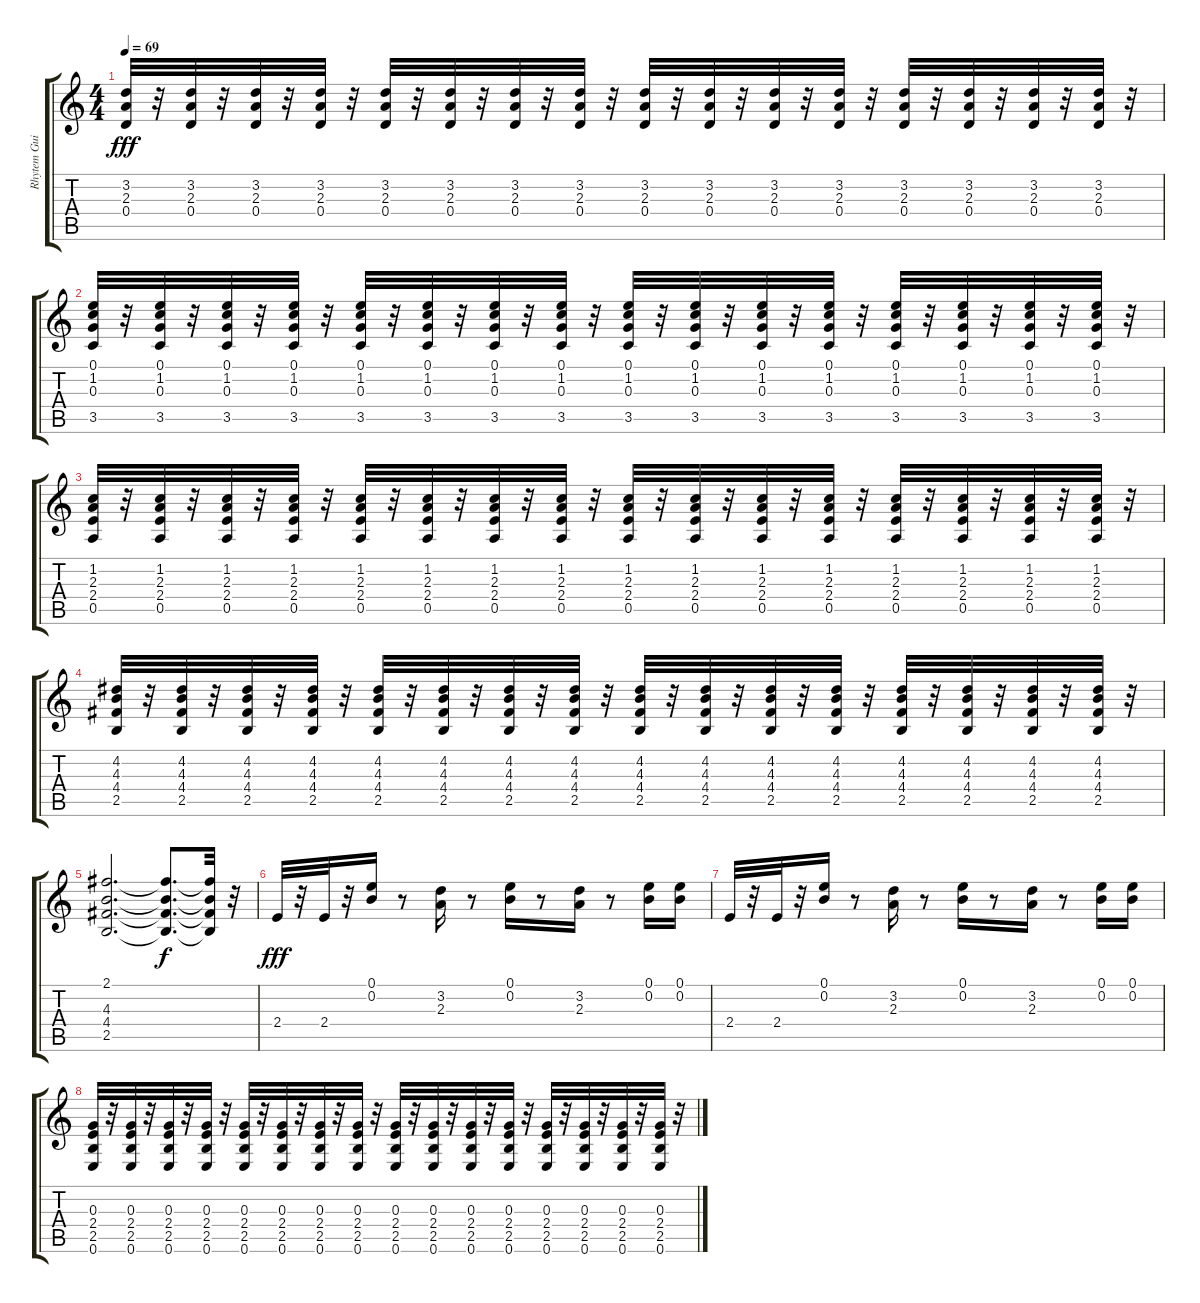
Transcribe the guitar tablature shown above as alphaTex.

\track ("Rhytem Guitar" "Rhytem Gui") {instrument overdrivenguitar}
\staff {score tabs}
\tuning (E4 B3 G3 D3 A2 E2) {hide}
\ts (4 4)
\tempo 69
\clef g2
\ks c
(3.2 2.3 0.4).32{dy fff} r.32 (3.2 2.3 0.4).32 r.32 (3.2 2.3 0.4).32 r.32 (3.2 2.3 0.4).32 r.32 (3.2 2.3 0.4).32 r.32 (3.2 2.3 0.4).32 r.32 (3.2 2.3 0.4).32 r.32 (3.2 2.3 0.4).32 r.32 (3.2 2.3 0.4).32 r.32 (3.2 2.3 0.4).32 r.32 (3.2 2.3 0.4).32 r.32 (3.2 2.3 0.4).32 r.32 (3.2 2.3 0.4).32 r.32 (3.2 2.3 0.4).32 r.32 (3.2 2.3 0.4).32 r.32 (3.2 2.3 0.4).32 r.32 |
(0.1 1.2 0.3 3.5).32 r.32 (0.1 1.2 0.3 3.5).32 r.32 (0.1 1.2 0.3 3.5).32 r.32 (0.1 1.2 0.3 3.5).32 r.32 (0.1 1.2 0.3 3.5).32 r.32 (0.1 1.2 0.3 3.5).32 r.32 (0.1 1.2 0.3 3.5).32 r.32 (0.1 1.2 0.3 3.5).32 r.32 (0.1 1.2 0.3 3.5).32 r.32 (0.1 1.2 0.3 3.5).32 r.32 (0.1 1.2 0.3 3.5).32 r.32 (0.1 1.2 0.3 3.5).32 r.32 (0.1 1.2 0.3 3.5).32 r.32 (0.1 1.2 0.3 3.5).32 r.32 (0.1 1.2 0.3 3.5).32 r.32 (0.1 1.2 0.3 3.5).32 r.32 |
(1.2 2.3 2.4 0.5).32 r.32 (1.2 2.3 2.4 0.5).32 r.32 (1.2 2.3 2.4 0.5).32 r.32 (1.2 2.3 2.4 0.5).32 r.32 (1.2 2.3 2.4 0.5).32 r.32 (1.2 2.3 2.4 0.5).32 r.32 (1.2 2.3 2.4 0.5).32 r.32 (1.2 2.3 2.4 0.5).32 r.32 (1.2 2.3 2.4 0.5).32 r.32 (1.2 2.3 2.4 0.5).32 r.32 (1.2 2.3 2.4 0.5).32 r.32 (1.2 2.3 2.4 0.5).32 r.32 (1.2 2.3 2.4 0.5).32 r.32 (1.2 2.3 2.4 0.5).32 r.32 (1.2 2.3 2.4 0.5).32 r.32 (1.2 2.3 2.4 0.5).32 r.32 |
(4.2 4.3 4.4 2.5).32 r.32 (4.2 4.3 4.4 2.5).32 r.32 (4.2 4.3 4.4 2.5).32 r.32 (4.2 4.3 4.4 2.5).32 r.32 (4.2 4.3 4.4 2.5).32 r.32 (4.2 4.3 4.4 2.5).32 r.32 (4.2 4.3 4.4 2.5).32 r.32 (4.2 4.3 4.4 2.5).32 r.32 (4.2 4.3 4.4 2.5).32 r.32 (4.2 4.3 4.4 2.5).32 r.32 (4.2 4.3 4.4 2.5).32 r.32 (4.2 4.3 4.4 2.5).32 r.32 (4.2 4.3 4.4 2.5).32 r.32 (4.2 4.3 4.4 2.5).32 r.32 (4.2 4.3 4.4 2.5).32 r.32 (4.2 4.3 4.4 2.5).32 r.32 |
(2.1 4.3 4.4 2.5).2{d} (2.1{t} 4.3{t} 4.4{t} 2.5{t}).8{d dy f} (2.1{t} 4.3{t} 4.4{t} 2.5{t}).32 r.32 |
2.4.32{dy fff} r.32 2.4.32 r.32 (0.1 0.2).16 r.8 (3.2 2.3).16 r.8 (0.1 0.2).16 r.8 (3.2 2.3).16 r.8 (0.1 0.2).16 (0.1 0.2).16 |
2.4.32 r.32 2.4.32 r.32 (0.1 0.2).16 r.8 (3.2 2.3).16 r.8 (0.1 0.2).16 r.8 (3.2 2.3).16 r.8 (0.1 0.2).16 (0.1 0.2).16 |
(0.3 2.4 2.5 0.6).32 r.32 (0.3 2.4 2.5 0.6).32 r.32 (0.3 2.4 2.5 0.6).32 r.32 (0.3 2.4 2.5 0.6).32 r.32 (0.3 2.4 2.5 0.6).32 r.32 (0.3 2.4 2.5 0.6).32 r.32 (0.3 2.4 2.5 0.6).32 r.32 (0.3 2.4 2.5 0.6).32 r.32 (0.3 2.4 2.5 0.6).32 r.32 (0.3 2.4 2.5 0.6).32 r.32 (0.3 2.4 2.5 0.6).32 r.32 (0.3 2.4 2.5 0.6).32 r.32 (0.3 2.4 2.5 0.6).32 r.32 (0.3 2.4 2.5 0.6).32 r.32 (0.3 2.4 2.5 0.6).32 r.32 (0.3 2.4 2.5 0.6).32 r.32
